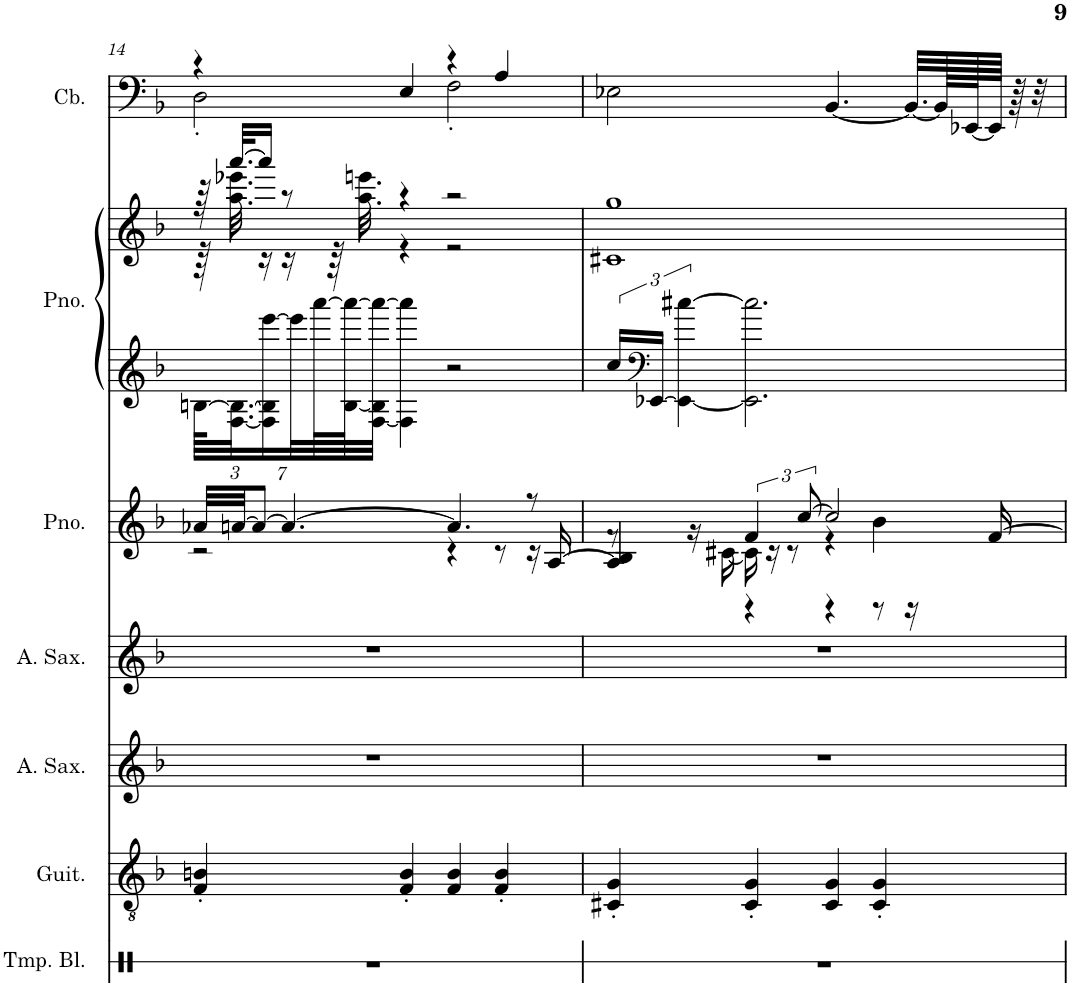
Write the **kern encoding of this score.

**kern	**kern	**kern	**kern	**kern	**kern	**kern	**kern
*part7	*part6	*part5	*part4	*part3	*part2	*part2	*part1
*staff8	*staff7	*staff6	*staff5	*staff4	*staff3	*staff2	*staff1
*I"Temple Blocks	*I"Classical Guitar, Guitar / Nylon guitar	*I"Alto Saxophone, 2nd Solo / Alto sax	*I"Alto Saxophone, 1st Solo / Alto sax	*I"Piano, Melody / Acoustic piano 1	*I"Piano, Piano / Acoustic paino 1	*	*I"Contrabass, Bass / Acoustic bass
*I'Tmp. Bl.	*I'Guit.	*I'A. Sax.	*I'A. Sax.	*I'Pno.	*I'Pno.	*	*I'Cb.
!!LO:PB:g=z
*clefX	*clefGv2	*clefG2	*clefG2	*clefG2	*clefF4	*clefG2	*clefF4
*	*	*Trd5c9	*Trd5c9	*	*	*	*Trd7c12
*k[]	*k[b-]	*k[b-]	*k[b-]	*k[b-]	*k[b-]	*k[b-]	*k[b-]
*M4/4	*M4/4	*M4/4	*M4/4	*M4/4	*M4/4	*M4/4	*M4/4
*	*	*	*	*Xbrackettup	*Xbrackettup	*	*
=14	=14	=14	=14	=14	=14	=14	=14
*	*	*	*	*^	*	*^	*^
1r	4F/' 4Bn/'	1r	1r	48a-X/LLL	2r	[56Bn\KLLL	64r	64r	4r	2D'\
.	.	.	.	.	.	.	[32.aaa/KLL	32.aa\ 32.eee-X\	.	.
.	.	.	.	.	.	[28.F\ 28.B\_J	.	.	.	.
.	.	.	.	[48an/JJ	.	.	.	.	.	.
.	.	.	.	12a/J_	.	.	.	.	.	.
.	.	.	.	.	.	.	16aaa/JJ]	16r	.	.
.	.	.	.	.	.	14F\] 14B\] [14eee\	.	.	.	.
.	.	.	.	4.a/_	.	.	8r	16r	.	.
.	.	.	.	.	.	28eee\L]	.	.	.	.
.	.	.	.	.	.	[56aaa\L	.	.	.	.
.	.	.	.	.	.	.	.	64r	.	.
.	.	.	.	.	.	[56B\ 56aaa\_J	.	.	.	.
.	.	.	.	.	.	.	.	32.aa\ 32.eeen\	.	.
.	.	.	.	.	.	[28F\ 28B\] 28aaa\_JJJ	.	.	.	.
.	4F/' 4B/'	.	.	.	.	4F\] 4aaa\]	4r	4r	4E/	.
.	4F/ 4B/	.	.	4.a/]	4r	2r	2r	2r	4r	2F'\
.	4F/' 4B/'	.	.	.	8r	.	.	.	4A/	.
.	.	.	.	8r	16r	.	.	.	.	.
.	.	.	.	.	[16A/	.	.	.	.	.
*	*	*	*	*	*	*	*v	*v	*	*
*	*	*	*	*	*	*	*	*v	*v
=15	=15	=15	=15	=15	=15	=15	=15	=15
*	*	*	*	*	*^	*	*	*
*	*	*	*	*	*	*	*brackettup	*	*
1r	4C#X/' 4G/'	1r	1r	4B-/	8r	4A/]	24cc/LL	1c#X 1gg	2E-X\
*	*	*	*	*	*	*	*clefF4	*	*
.	.	.	.	.	.	.	[24EE-X/JJ	.	.
.	.	.	.	.	.	.	6EE-\_ [6cc#X\	.	.
.	.	.	.	.	16r	.	.	.	.
.	.	.	.	.	[16c#X\	.	.	.	.
*	*	*	*	*brackettup	*	*	*	*	*
.	4C#/' 4G/'	.	.	6f/	16c#\]	4r	2.EE-\] 2.cc#\]	.	.
.	.	.	.	.	16r	.	.	.	.
.	.	.	.	.	8r	.	.	.	.
.	.	.	.	[12cc/	.	.	.	.	.
.	4C#/ 4G/	.	.	2cc/]	4r	4r	.	.	[4.BB-/
.	4C#/' 4G/'	.	.	.	4b-\	8r	.	.	.
.	.	.	.	.	.	16r	.	.	32.BB-/LLL_
.	.	.	.	.	.	.	.	.	128BB-/LL]
.	.	.	.	.	.	.	.	.	[128EE-X/J
.	.	.	.	.	.	[16f/	.	.	64EE-/JJJJ]
.	.	.	.	.	.	.	.	.	64r
.	.	.	.	.	.	.	.	.	32r
*	*	*	*	*v	*v	*v	*	*	*
=	=	=	=	=	=	=	=
*-	*-	*-	*-	*-	*-	*-	*-
